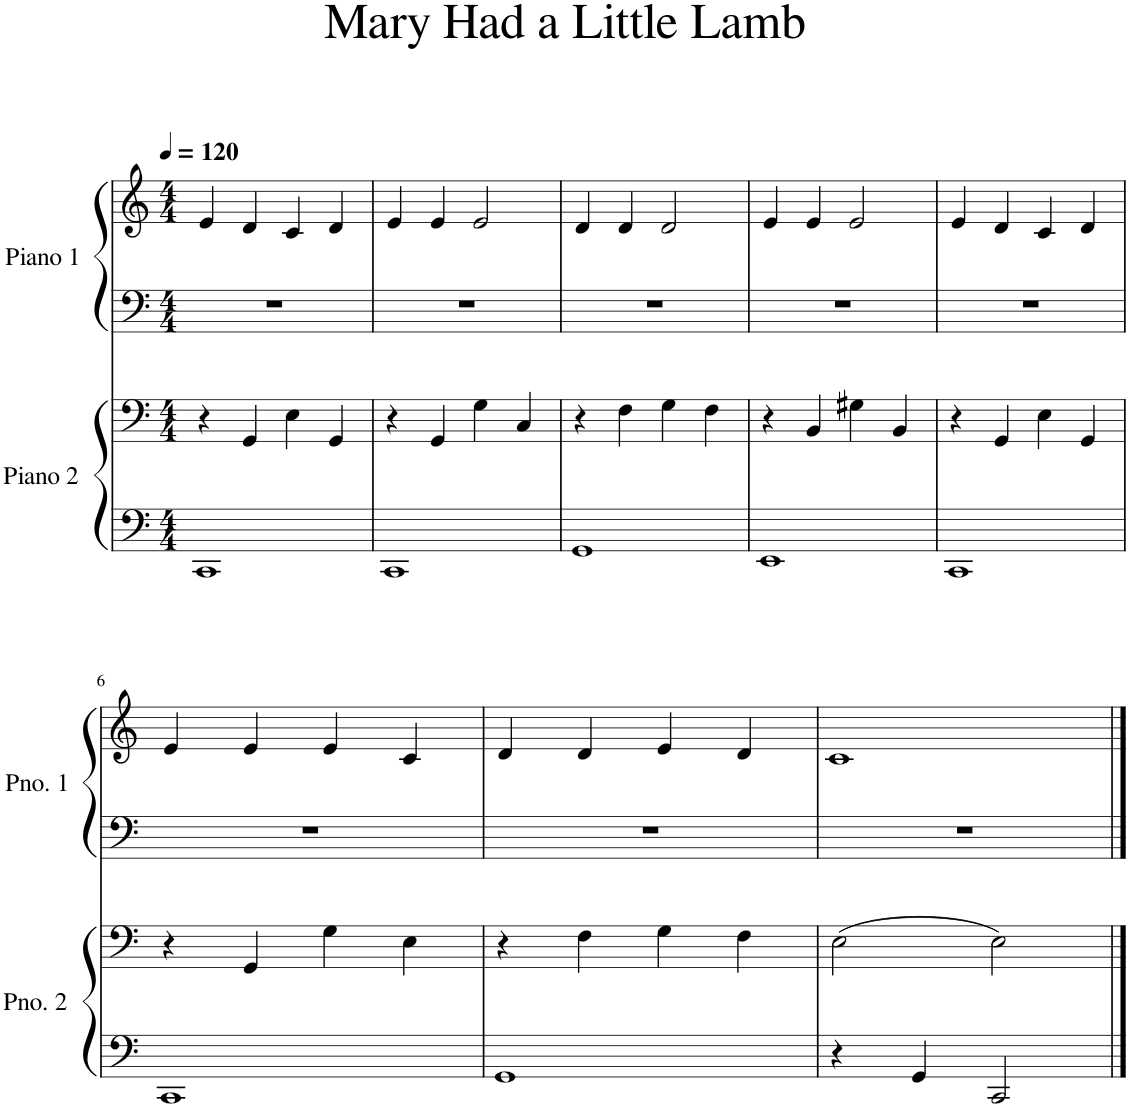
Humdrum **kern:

**kern	**kern	**kern	**kern
*part2	*part2	*part1	*part1
*staff4	*staff3	*staff2	*staff1
*I"Piano 2	*	*I"Piano 1	*
*I'Pno. 2	*	*I'Pno. 1	*
*clefF4	*clefF4	*clefF4	*clefG2
*k[]	*k[]	*k[]	*k[]
*M4/4	*M4/4	*M4/4	*M4/4
*MM120	*MM120	*MM120	*MM120
=1	=1	=1	=1
1CC	4r	1r	4e/
.	4GG/	.	4d/
.	4E\	.	4c/
.	4GG/	.	4d/
=2	=2	=2	=2
1CC	4r	1r	4e/
.	4GG/	.	4e/
.	4G\	.	2e/
.	4C/	.	.
=3	=3	=3	=3
1GG	4r	1r	4d/
.	4F\	.	4d/
.	4G\	.	2d/
.	4F\	.	.
=4	=4	=4	=4
1EE	4r	1r	4e/
.	4BB/	.	4e/
.	4G#X\	.	2e/
.	4BB/	.	.
=5	=5	=5	=5
1CC	4r	1r	4e/
.	4GG/	.	4d/
.	4E\	.	4c/
.	4GG/	.	4d/
!!LO:LB:g=z
=6	=6	=6	=6
1CC	4r	1r	4e/
.	4GG/	.	4e/
.	4G\	.	4e/
.	4E\	.	4c/
=7	=7	=7	=7
1GG	4r	1r	4d/
.	4F\	.	4d/
.	4G\	.	4e/
.	4F\	.	4d/
=8	=8	=8	=8
4r	(2E\	1r	1c
4GG/	.	.	.
2CC/	2E\)	.	.
==	==	==	==
*-	*-	*-	*-
